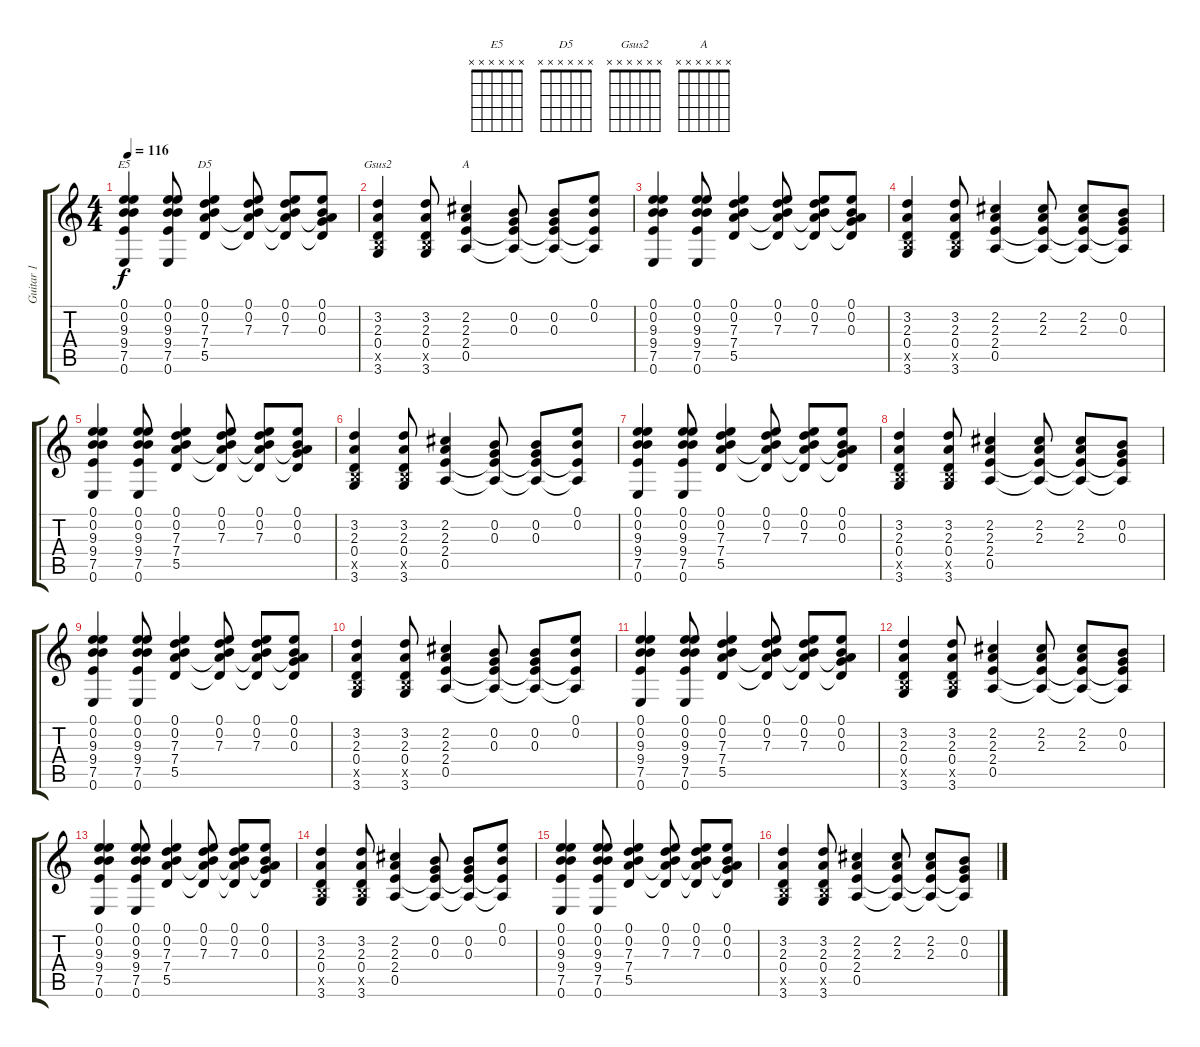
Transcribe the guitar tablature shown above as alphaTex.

\track ("Guitar 1" "Guitar 1") {instrument distortionguitar}
\staff {score tabs}
\tuning (E4 B3 G3 D3 A2 E2) {hide}
\chord ("E5" x x x x x x) {firstfret 0}
\chord ("D5" x x x x x x) {firstfret 0}
\chord ("Gsus2" x x x x x x) {firstfret 0}
\chord ("A" x x x x x x) {firstfret 0}
\ts (4 4)
\tempo 116
\clef g2
\ks c
(0.1 0.2 9.3 9.4 7.5 0.6).4{ch "E5" dy f} (0.1 0.2 9.3 9.4 7.5 0.6).8 (0.1 0.2 7.3 7.4 5.5).4{ch "D5"} (0.1 0.2 7.3 7.4{t} 5.5{t}).8 (0.1 0.2 7.3 7.4{t} 5.5{t}).8 (0.1 0.2 0.3 7.4{t} 5.5{t}).8 |
(3.2 2.3 0.4 2.5{x} 3.6).4{ch "Gsus2"} (3.2 2.3 0.4 2.5{x} 3.6).8 (2.2 2.3 2.4 0.5).4{ch "A"} (0.2 0.3 2.4{t} 0.5{t}).8 (0.2 0.3 2.4{t} 0.5{t}).8 (0.1 0.2 2.4{t} 0.5{t}).8 |
(0.1 0.2 9.3 9.4 7.5 0.6).4 (0.1 0.2 9.3 9.4 7.5 0.6).8 (0.1 0.2 7.3 7.4 5.5).4 (0.1 0.2 7.3 7.4{t} 5.5{t}).8 (0.1 0.2 7.3 7.4{t} 5.5{t}).8 (0.1 0.2 0.3 7.4{t} 5.5{t}).8 |
(3.2 2.3 0.4 2.5{x} 3.6).4 (3.2 2.3 0.4 2.5{x} 3.6).8 (2.2 2.3 2.4 0.5).4 (2.2 2.3 2.4{t} 0.5{t}).8 (2.2 2.3 2.4{t} 0.5{t}).8 (0.2 0.3 2.4{t} 0.5{t}).8 |
(0.1 0.2 9.3 9.4 7.5 0.6).4 (0.1 0.2 9.3 9.4 7.5 0.6).8 (0.1 0.2 7.3 7.4 5.5).4 (0.1 0.2 7.3 7.4{t} 5.5{t}).8 (0.1 0.2 7.3 7.4{t} 5.5{t}).8 (0.1 0.2 0.3 7.4{t} 5.5{t}).8 |
(3.2 2.3 0.4 2.5{x} 3.6).4 (3.2 2.3 0.4 2.5{x} 3.6).8 (2.2 2.3 2.4 0.5).4 (0.2 0.3 2.4{t} 0.5{t}).8 (0.2 0.3 2.4{t} 0.5{t}).8 (0.1 0.2 2.4{t} 0.5{t}).8 |
(0.1 0.2 9.3 9.4 7.5 0.6).4 (0.1 0.2 9.3 9.4 7.5 0.6).8 (0.1 0.2 7.3 7.4 5.5).4 (0.1 0.2 7.3 7.4{t} 5.5{t}).8 (0.1 0.2 7.3 7.4{t} 5.5{t}).8 (0.1 0.2 0.3 7.4{t} 5.5{t}).8 |
(3.2 2.3 0.4 2.5{x} 3.6).4 (3.2 2.3 0.4 2.5{x} 3.6).8 (2.2 2.3 2.4 0.5).4 (2.2 2.3 2.4{t} 0.5{t}).8 (2.2 2.3 2.4{t} 0.5{t}).8 (0.2 0.3 2.4{t} 0.5{t}).8 |
(0.1 0.2 9.3 9.4 7.5 0.6).4 (0.1 0.2 9.3 9.4 7.5 0.6).8 (0.1 0.2 7.3 7.4 5.5).4 (0.1 0.2 7.3 7.4{t} 5.5{t}).8 (0.1 0.2 7.3 7.4{t} 5.5{t}).8 (0.1 0.2 0.3 7.4{t} 5.5{t}).8 |
(3.2 2.3 0.4 2.5{x} 3.6).4 (3.2 2.3 0.4 2.5{x} 3.6).8 (2.2 2.3 2.4 0.5).4 (0.2 0.3 2.4{t} 0.5{t}).8 (0.2 0.3 2.4{t} 0.5{t}).8 (0.1 0.2 2.4{t} 0.5{t}).8 |
(0.1 0.2 9.3 9.4 7.5 0.6).4 (0.1 0.2 9.3 9.4 7.5 0.6).8 (0.1 0.2 7.3 7.4 5.5).4 (0.1 0.2 7.3 7.4{t} 5.5{t}).8 (0.1 0.2 7.3 7.4{t} 5.5{t}).8 (0.1 0.2 0.3 7.4{t} 5.5{t}).8 |
(3.2 2.3 0.4 2.5{x} 3.6).4 (3.2 2.3 0.4 2.5{x} 3.6).8 (2.2 2.3 2.4 0.5).4 (2.2 2.3 2.4{t} 0.5{t}).8 (2.2 2.3 2.4{t} 0.5{t}).8 (0.2 0.3 2.4{t} 0.5{t}).8 |
(0.1 0.2 9.3 9.4 7.5 0.6).4 (0.1 0.2 9.3 9.4 7.5 0.6).8 (0.1 0.2 7.3 7.4 5.5).4 (0.1 0.2 7.3 7.4{t} 5.5{t}).8 (0.1 0.2 7.3 7.4{t} 5.5{t}).8 (0.1 0.2 0.3 7.4{t} 5.5{t}).8 |
(3.2 2.3 0.4 2.5{x} 3.6).4 (3.2 2.3 0.4 2.5{x} 3.6).8 (2.2 2.3 2.4 0.5).4 (0.2 0.3 2.4{t} 0.5{t}).8 (0.2 0.3 2.4{t} 0.5{t}).8 (0.1 0.2 2.4{t} 0.5{t}).8 |
(0.1 0.2 9.3 9.4 7.5 0.6).4 (0.1 0.2 9.3 9.4 7.5 0.6).8 (0.1 0.2 7.3 7.4 5.5).4 (0.1 0.2 7.3 7.4{t} 5.5{t}).8 (0.1 0.2 7.3 7.4{t} 5.5{t}).8 (0.1 0.2 0.3 7.4{t} 5.5{t}).8 |
(3.2 2.3 0.4 2.5{x} 3.6).4 (3.2 2.3 0.4 2.5{x} 3.6).8 (2.2 2.3 2.4 0.5).4 (2.2 2.3 2.4{t} 0.5{t}).8 (2.2 2.3 2.4{t} 0.5{t}).8 (0.2 0.3 2.4{t} 0.5{t}).8
